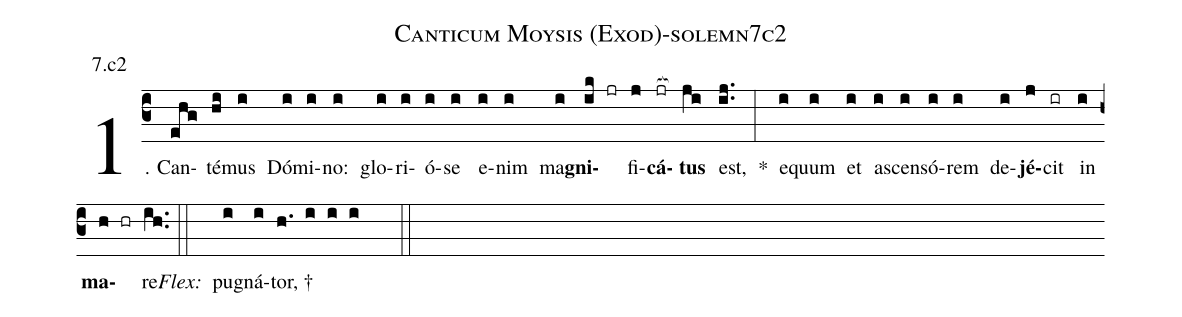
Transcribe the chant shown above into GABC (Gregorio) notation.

name: Canticum Moysis (Exod)-solemn7c2;
annotation: 7.c2;
%%
(c3)1. Can(ehg)té(hi)mus(i) Dó(i)mi(i)no:(i) glo(i)ri(i)ó(i)se(i) e(i)nim(i) ma(i)<b>gni</b>(ik jr)fi(j)<b>cá</b>(jr[ocb:1{])<b>tus</b>(ji[ocb:0}]) est,(ij..) *(:) e(i)quum(i) et(i) a(i)scen(i)só(i)rem(i) de(i)<b>jé</b>(j)cit(ir) in(i) <b>ma</b>(h hr)re.(ih..) (::)
<i>Flex:</i>()  pu(i)gná(i)tor, †(h. i i i  ::)
